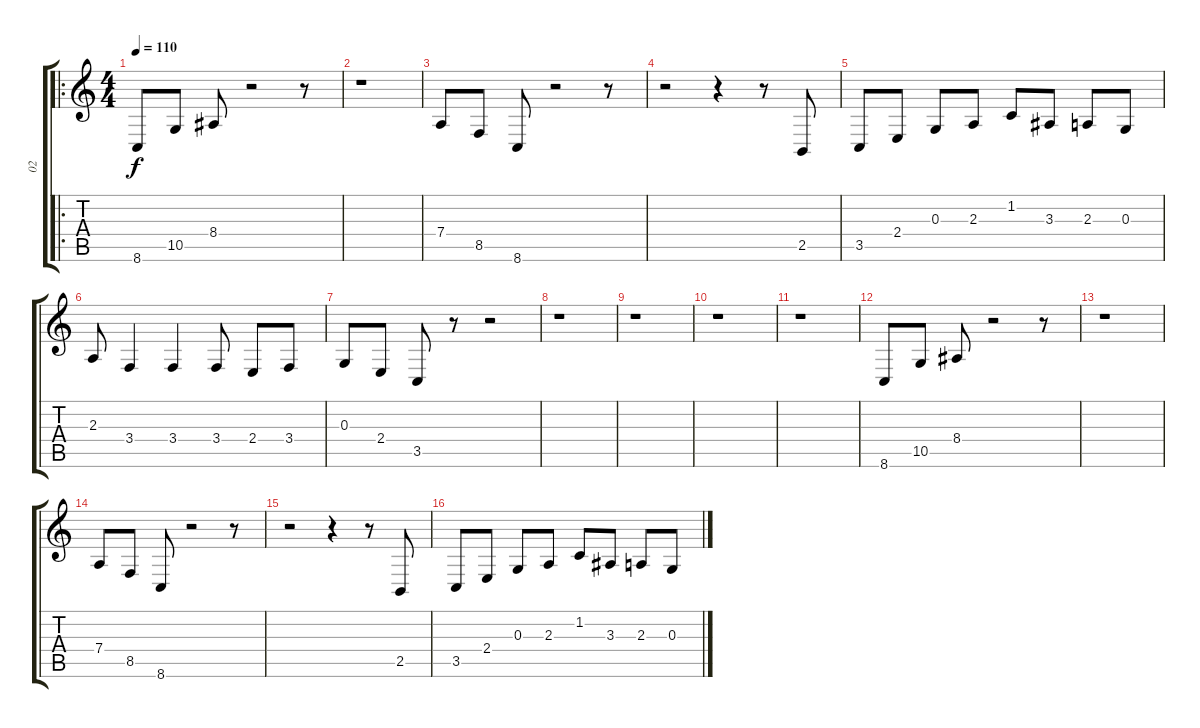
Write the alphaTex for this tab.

\track ("02" "02") {instrument pizzicatostrings}
\staff {score tabs}
\tuning (E4 B3 G3 D3 A2 E2) {hide}
\ro
\ts (4 4)
\tempo 110
\clef g2
\ks c
8.6.8{dy f instrument pizzicatostrings} 10.5.8 8.4.8 r.2 r.8 |
r.1 |
7.4.8 8.5.8 8.6.8 r.2 r.8 |
r.2 r.4 r.8 2.5.8 |
3.5.8 2.4.8 0.3.8 2.3.8 1.2.8 3.3.8 2.3.8 0.3.8 |
2.3.8 3.4.4 3.4.4 3.4.8 2.4.8 3.4.8 |
0.3.8 2.4.8 3.5.8 r.8 r.2 |
r.1 |
r.1 |
r.1 |
r.1 |
8.6.8 10.5.8 8.4.8 r.2 r.8 |
r.1 |
7.4.8 8.5.8 8.6.8 r.2 r.8 |
r.2 r.4 r.8 2.5.8 |
3.5.8 2.4.8 0.3.8 2.3.8 1.2.8 3.3.8 2.3.8 0.3.8
